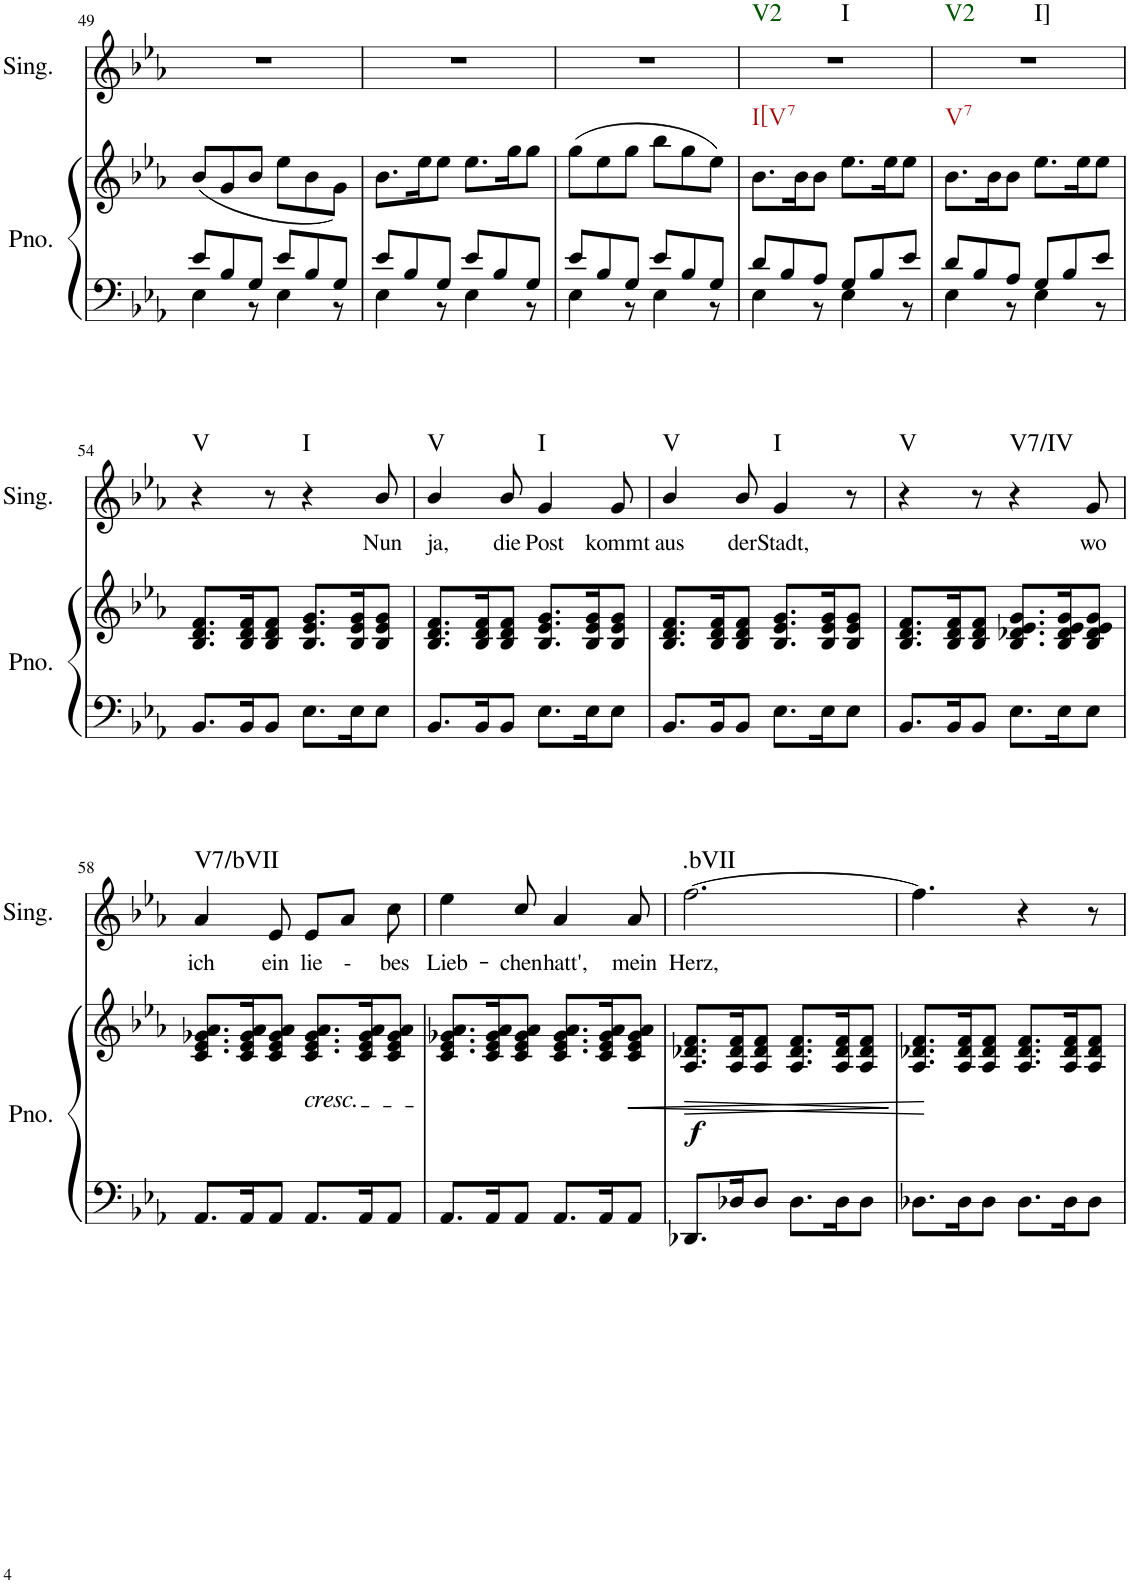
**kern	**kern	**dynam	**kern	**text	**harte
*part2	*part2	*part2	*part1	*part1	*part1
*staff3	*staff2	*staff2/3	*staff1	*staff1	*
*I"Pianoforte	*	*	*I"Singstimme	*	*
*I'Pno.	*	*	*I'Sing.	*	*
!!LO:PB:g=z
*clefF4	*clefG2	*	*clefG2	*	*
*k[b-e-a-]	*k[b-e-a-]	*	*k[b-e-a-]	*	*
*M6/8	*M6/8	*	*M6/8	*	*
=49	=49	=49	=49	=49	=49
*^	*	*	*	*	*
8e-/L	4E-\	(<8b-/L	.	2.r	.	.
8B-/	.	8g/	.	.	.	.
8G/J	8r	8b-/J	.	.	.	.
8e-/L	4E-\	8ee-\L	.	.	.	.
8B-/	.	8b-\	.	.	.	.
8G/J	8r	8g\J)	.	.	.	.
=50	=50	=50	=50	=50	=50	=50
8e-/L	4E-\	8.b-\L	.	2.r	.	.
8B-/	.	.	.	.	.	.
.	.	16ee-\K	.	.	.	.
8G/J	8r	8ee-\J	.	.	.	.
8e-/L	4E-\	8.ee-\L	.	.	.	.
8B-/	.	.	.	.	.	.
.	.	16gg\K	.	.	.	.
8G/J	8r	8gg\J	.	.	.	.
=51	=51	=51	=51	=51	=51	=51
8e-/L	4E-\	(8gg\L	.	2.r	.	.
8B-/	.	8ee-\	.	.	.	.
8G/J	8r	8gg\J	.	.	.	.
8e-/L	4E-\	8bb-\L	.	.	.	.
8B-/	.	8gg\	.	.	.	.
8G/J	8r	8ee-\J)	.	.	.	.
=52	=52	=52	=52	=52	=52	=52
!	!	!	!	!	!	!LO:H:n=1:kt=V2
!	!	!	!	!	!	!LO:H:n=2:kt=I
8d/L	4E-\	8.b-\L	.	2.r	.	N N
8B-/	.	.	.	.	.	.
.	.	16b-\K	.	.	.	.
8A-/J	8r	8b-\J	.	.	.	.
8G/L	4E-\	8.ee-\L	.	.	.	.
8B-/	.	.	.	.	.	.
.	.	16ee-\K	.	.	.	.
8e-/J	8r	8ee-\J	.	.	.	.
=53	=53	=53	=53	=53	=53	=53
!	!	!	!	!	!	!LO:H:n=1:kt=V2
!	!	!	!	!	!	!LO:H:n=2:kt=I]
8d/L	4E-\	8.b-\L	.	2.r	.	N N
8B-/	.	.	.	.	.	.
.	.	16b-\K	.	.	.	.
8A-/J	8r	8b-\J	.	.	.	.
8G/L	4E-\	8.ee-\L	.	.	.	.
8B-/	.	.	.	.	.	.
.	.	16ee-\K	.	.	.	.
8e-/J	8r	8ee-\J	.	.	.	.
!!LO:LB:g=z
=54	=54	=54	=54	=54	=54	=54
!	!	!	!	!	!	!LO:H:kt=V
*v	*v	*	*	*	*	*
8.BB-/L	8.B-/ 8.d/ 8.f/L	.	4r	.	N
16BB-/K	16B-/ 16d/ 16f/K	.	.	.	.
8BB-/J	8B-/ 8d/ 8f/J	.	8r	.	.
!	!	!	!	!	!LO:H:kt=I
8.E-\L	8.B-/ 8.e-/ 8.g/L	.	4r	.	N
16E-\K	16B-/ 16e-/ 16g/K	.	.	.	.
!	!	!	!	!LO:LY:b	!
8E-\J	8B-/ 8e-/ 8g/J	.	8b-/	Nun	.
=55	=55	=55	=55	=55	=55
!	!	!	!	!LO:LY:b	!LO:H:kt=V
8.BB-/L	8.B-/ 8.d/ 8.f/L	.	4b-/	ja,	N
16BB-/K	16B-/ 16d/ 16f/K	.	.	.	.
!	!	!	!	!LO:LY:b	!
8BB-/J	8B-/ 8d/ 8f/J	.	8b-/	die	.
!	!	!	!	!LO:LY:b	!LO:H:kt=I
8.E-\L	8.B-/ 8.e-/ 8.g/L	.	4g/	Post	N
16E-\K	16B-/ 16e-/ 16g/K	.	.	.	.
!	!	!	!	!LO:LY:b	!
8E-\J	8B-/ 8e-/ 8g/J	.	8g/	kommt	.
=56	=56	=56	=56	=56	=56
!	!	!	!	!LO:LY:b	!LO:H:kt=V
8.BB-/L	8.B-/ 8.d/ 8.f/L	.	4b-/	aus	N
16BB-/K	16B-/ 16d/ 16f/K	.	.	.	.
!	!	!	!	!LO:LY:b	!
8BB-/J	8B-/ 8d/ 8f/J	.	8b-/	der	.
!	!	!	!	!LO:LY:b	!LO:H:kt=I
8.E-\L	8.B-/ 8.e-/ 8.g/L	.	4g/	Stadt,	N
16E-\K	16B-/ 16e-/ 16g/K	.	.	.	.
8E-\J	8B-/ 8e-/ 8g/J	.	8r	.	.
=57	=57	=57	=57	=57	=57
!	!	!	!	!	!LO:H:kt=V
8.BB-/L	8.B-/ 8.d/ 8.f/L	.	4r	.	N
16BB-/K	16B-/ 16d/ 16f/K	.	.	.	.
8BB-/J	8B-/ 8d/ 8f/J	.	8r	.	.
!	!	!	!	!	!LO:H:kt=V7/IV
8.E-\L	8.B-/ 8.d-X/ 8.e-/ 8.g/L	.	4r	.	N
16E-\K	16B-/ 16d-/ 16e-/ 16g/K	.	.	.	.
!	!	!	!	!LO:LY:b	!
8E-\J	8B-/ 8d-/ 8e-/ 8g/J	.	8g/	wo	.
!!LO:LB:g=z
=58	=58	=58	=58	=58	=58
!	!	!	!	!LO:LY:b	!LO:H:kt=V7/bVII
8.AA-/L	8.c/ 8.e-/ 8.g-X/ 8.a-/L	.	4a-/	ich	N
16AA-/K	16c/ 16e-/ 16g-/ 16a-/K	.	.	.	.
!	!	!	!	!LO:LY:b	!
8AA-/J	8c/ 8e-/ 8g-/ 8a-/J	.	8e-/	ein	.
!	!LO:TX:b:i:t=cresc.	!	!	!	!
!	!	!	!	!LO:LY:b	!
8.AA-/L	8.c/ 8.e-/ 8.g-/ 8.a-/L	.	8e-/L	lie	.
!	!	!	!	!LO:LY:b	!
.	.	.	8a-/J	-	.
16AA-/K	16c/ 16e-/ 16g-/ 16a-/K	.	.	.	.
!	!	!	!	!LO:LY:b	!
8AA-/J	8c/ 8e-/ 8g-/ 8a-/J	.	8cc\	bes	.
=59	=59	=59	=59	=59	=59
!	!	!	!	!LO:LY:b	!
8.AA-/L	8.c/ 8.e-/ 8.g-X/ 8.a-/L	.	4ee-\	Lieb-	.
16AA-/K	16c/ 16e-/ 16g-/ 16a-/K	.	.	.	.
!	!	!	!	!LO:LY:b	!
8AA-/J	8c/ 8e-/ 8g-/ 8a-/J	.	8cc/	-chen	.
!	!	!	!	!LO:LY:b	!
8.AA-/L	8.c/ 8.e-/ 8.g-/ 8.a-/L	.	4a-/	hatt',	.
16AA-/K	16c/ 16e-/ 16g-/ 16a-/K	.	.	.	.
!	!	!LO:HP:b	!	!LO:LY:b	!
8AA-/J	8c/ 8e-/ 8g-/ 8a-/J	<	8a-/	mein	.
.	.	[	.	.	.
=60	=60	=60	=60	=60	=60
!	!	!LO:HP:b	!	!LO:LY:b	!
!	!	!LO:DY:n=1:a=2	!	!	!LO:H:kt=.bVII
8.DD-X/L	8.A-/ 8.d-X/ 8.f/L	> f	[2.ff\	Herz,	N
16D-X/K	16A-/ 16d-/ 16f/K	]	.	.	.
8D-/J	8A-/ 8d-/ 8f/J	.	.	.	.
8.D-\L	8.A-/ 8.d-/ 8.f/L	.	.	.	.
16D-\K	16A-/ 16d-/ 16f/K	.	.	.	.
8D-\J	8A-/ 8d-/ 8f/J	.	.	.	.
=61	=61	=61	=61	=61	=61
8.D-X\L	8.A-/ 8.d-X/ 8.f/L	.	4.ff\]	.	.
16D-\K	16A-/ 16d-/ 16f/K	.	.	.	.
8D-\J	8A-/ 8d-/ 8f/J	.	.	.	.
8.D-\L	8.A-/ 8.d-/ 8.f/L	.	4r	.	.
16D-\K	16A-/ 16d-/ 16f/K	.	.	.	.
8D-\J	8A-/ 8d-/ 8f/J	.	8r	.	.
=	=	=	=	=	=
*-	*-	*-	*-	*-	*-
